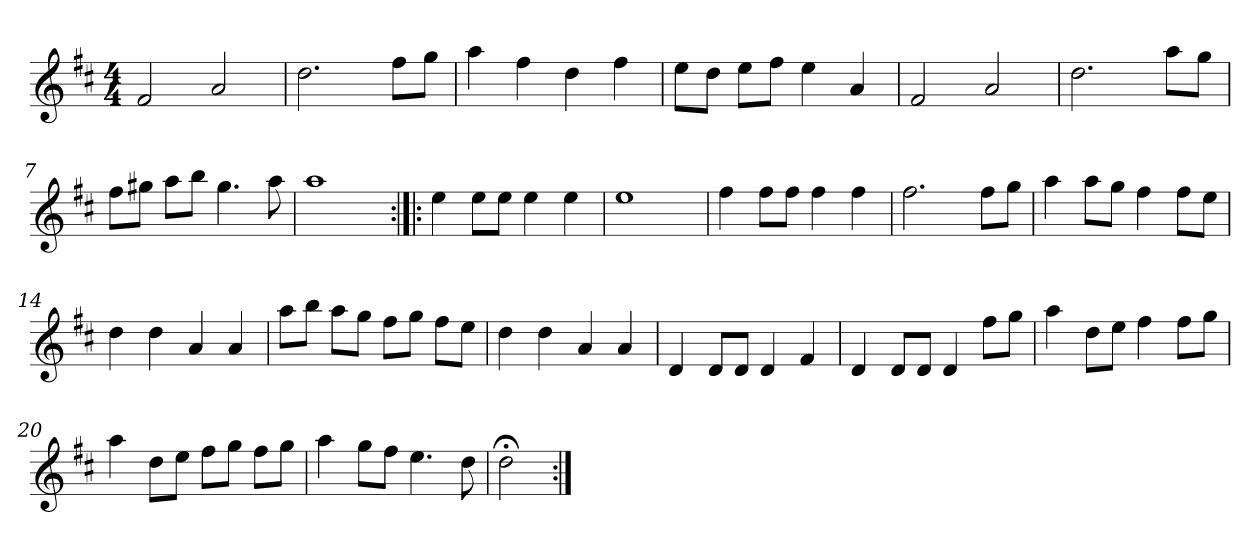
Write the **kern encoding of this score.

**kern
*part1
*staff1
*clefG2
*k[f#c#]
*D:
*M4/4
*MM120
=1
2f#
2a
=2
2.dd
8ff#\L
8gg\J
=3
4aa
4ff#
4dd
4ff#
=4
8ee\L
8dd\J
8ee\L
8ff#\J
4ee
4a
=5
2f#
2a
=6
2.dd
8aa\L
8gg\J
=7
8ff#\L
8gg#X\J
8aa\L
8bb\J
4.gg#
8aa
=8
1aa
=9:|!|:
4ee
8ee\L
8ee\J
4ee
4ee
=10
1ee
=11
4ff#
8ff#\L
8ff#\J
4ff#
4ff#
=12
2.ff#
8ff#\L
8gg\J
=13
4aa
8aa\L
8gg\J
4ff#
8ff#\L
8ee\J
=14
4dd
4dd
4a
4a
=15
8aa\L
8bb\J
8aa\L
8gg\J
8ff#\L
8gg\J
8ff#\L
8ee\J
=16
4dd
4dd
4a
4a
=17
4d
8d/L
8d/J
4d
4f#
=18
4d
8d/L
8d/J
4d
8ff#\L
8gg\J
=19
4aa
8dd\L
8ee\J
4ff#
8ff#\L
8gg\J
=20
4aa
8dd\L
8ee\J
8ff#\L
8gg\J
8ff#\L
8gg\J
=21
4aa
8gg\L
8ff#\J
4.ee
8dd
=22
2dd;<
=:|!
*-
